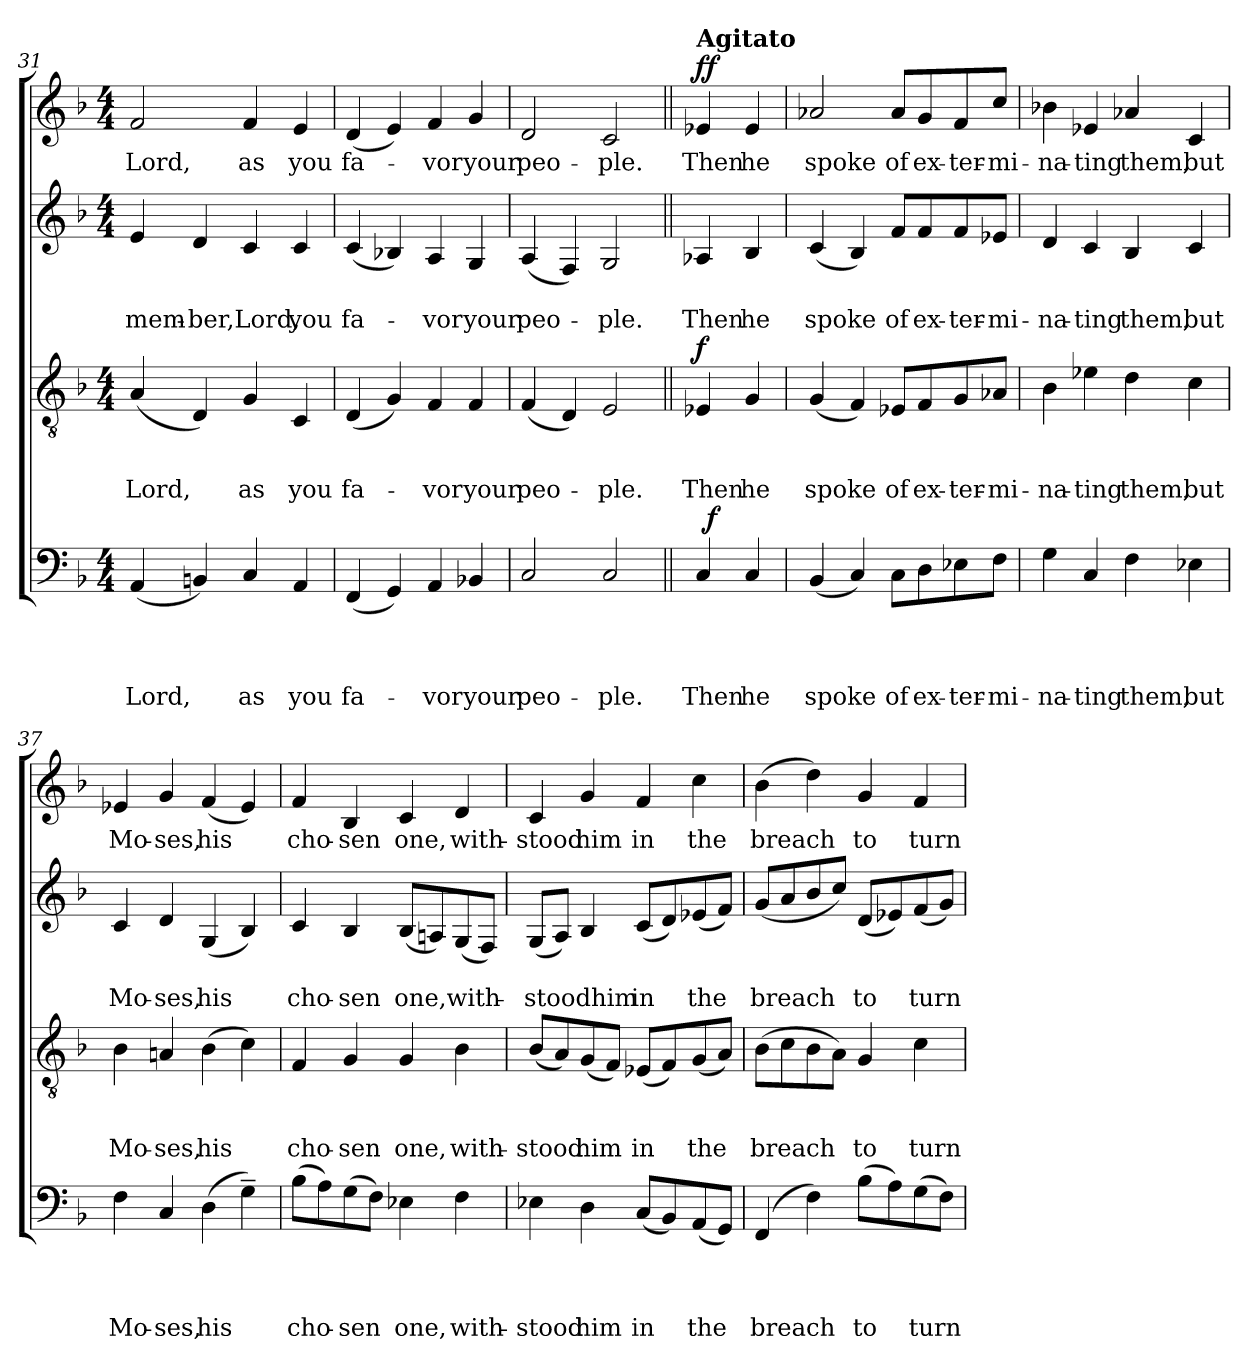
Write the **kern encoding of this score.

**kern	**text	**text	**text	**text	**dynam	**kern	**text	**text	**text	**dynam	**kern	**text	**text	**kern	**text	**dynam
*part4	*part4	*part4	*part4	*part4	*part4	*part3	*part3	*part3	*part3	*part3	*part2	*part2	*part2	*part1	*part1	*part1
*staff4	*staff4	*staff4	*staff4	*staff4	*staff4	*staff3	*staff3	*staff3	*staff3	*staff3	*staff2	*staff2	*staff2	*staff1	*staff1	*staff1
!!LO:PB:g=z
*clefF4	*	*	*	*	*	*clefGv2	*	*	*	*	*clefG2	*	*	*clefG2	*	*
*k[b-]	*	*	*	*	*	*k[b-]	*	*	*	*	*k[b-]	*	*	*k[b-]	*	*
*F:	*	*	*	*	*	*F:	*	*	*	*	*F:	*	*	*F:	*	*
*M4/4	*	*	*	*	*	*M4/4	*	*	*	*	*M4/4	*	*	*M4/4	*	*
=31	=31	=31	=31	=31	=31	=31	=31	=31	=31	=31	=31	=31	=31	=31	=31	=31
!	!	!	!	!LO:LY:b	!	!	!	!	!LO:LY:b	!	!	!	!LO:LY:b	!	!LO:LY:b	!
(<4AA/	.	.	.	Lord,	.	(<4A/	.	.	Lord,	.	4e/	.	-mem-	2f/	Lord,	.
!	!	!	!	!	!	!	!	!	!	!	!	!	!LO:LY:b	!	!	!
4BBn/)	.	.	.	.	.	4D/)	.	.	.	.	4d/	.	-ber,Lord,	.	.	.
!	!	!	!	!LO:LY:b	!	!	!	!	!LO:LY:b	!	!	!	!	!	!LO:LY:b	!
4C/	.	.	.	as	.	4G/	.	.	as	.	4c/	.	.	4f/	as	.
!	!	!	!	!LO:LY:b	!	!	!	!	!LO:LY:b	!	!	!	!LO:LY:b	!	!LO:LY:b	!
4AA/	.	.	.	you	.	4C/	.	.	you	.	4c/	.	you	4e/	you	.
=32	=32	=32	=32	=32	=32	=32	=32	=32	=32	=32	=32	=32	=32	=32	=32	=32
!	!	!	!	!LO:LY:b	!	!	!	!	!LO:LY:b	!	!	!	!LO:LY:b	!	!LO:LY:b	!
(<4FF/	.	.	.	fa-	.	(<4D/	.	.	fa-	.	(<4c/	.	fa-	(<4d/	fa-	.
4GG/)	.	.	.	.	.	4G/)	.	.	.	.	4B-X/)	.	.	4e/)	.	.
!	!	!	!	!LO:LY:b	!	!	!	!	!LO:LY:b	!	!	!	!LO:LY:b	!	!LO:LY:b	!
4AA/	.	.	.	-vor	.	4F/	.	.	-vor	.	4A/	.	-vor	4f/	-vor	.
!	!	!	!	!LO:LY:b	!	!	!	!	!LO:LY:b	!	!	!	!LO:LY:b	!	!LO:LY:b	!
4BB-X/	.	.	.	your	.	4F/	.	.	your	.	4G/	.	your	4g/	your	.
=33	=33	=33	=33	=33	=33	=33	=33	=33	=33	=33	=33	=33	=33	=33	=33	=33
!	!	!	!	!LO:LY:b	!	!	!	!	!LO:LY:b	!	!	!	!LO:LY:b	!	!LO:LY:b	!
2C/	.	.	.	peo-	.	(<4F/	.	.	peo-	.	(<4A/	.	peo-	2d/	peo-	.
.	.	.	.	.	.	4D/)	.	.	.	.	4F/)	.	.	.	.	.
!	!	!	!	!LO:LY:b	!	!	!	!	!LO:LY:b	!	!	!	!LO:LY:b	!	!LO:LY:b	!
2C/	.	.	.	-ple.	.	2E/	.	.	-ple.	.	2G/	.	-ple.	2c/	-ple.	.
=34||	=34||	=34||	=34||	=34||	=34||	=34||	=34||	=34||	=34||	=34||	=34||	=34||	=34||	=34||	=34||	=34||
*	*	*	*	*	*	*	*	*	*	*	*	*	*	*MM92	*	*
!	!	!	!	!	!	!	!	!	!	!	!	!	!	!LO:TX:a:B:t=Agitato	!	!
!	!	!	!	!LO:LY:b	!	!	!	!	!LO:LY:b	!LO:DY:a	!	!	!LO:LY:b	!	!LO:LY:b	!LO:DY:a
!	!	!	!	!	!	!	!	!	!	!	!	!	!	!	!	!LO:DY:n=1:b
*^	*	*	*	*	*	*	*	*	*	*	*	*	*	*	*	*
4C/	32ryy	.	.	.	Then	.	4E-X/	.	.	Then	f	4A-X/	.	Then	4e-X/	Then	f f
!	!	!	!	!	!	!LO:DY:a	!	!	!	!	!	!	!	!	!	!	!
.	4...ryy	.	.	.	.	f	.	.	.	.	.	.	.	.	.	.	.
!	!	!	!	!	!LO:LY:b	!	!	!	!	!LO:LY:b	!	!	!	!LO:LY:b	!	!LO:LY:b	!
4C/	.	.	.	.	he	.	4G/	.	.	he	.	4B-/	.	he	4e-/	he	.
=35	=35	=35	=35	=35	=35	=35	=35	=35	=35	=35	=35	=35	=35	=35	=35	=35	=35
!	!	!	!	!	!LO:LY:b	!	!	!	!	!LO:LY:b	!	!	!	!LO:LY:b	!	!LO:LY:b	!
*v	*v	*	*	*	*	*	*	*	*	*	*	*	*	*	*	*	*
(<4BB-/	.	.	.	spoke	.	(<4G/	.	.	spoke	.	(<4c/	.	spoke	2a-X/	spoke	.
4C/)	.	.	.	.	.	4F/)	.	.	.	.	4B-/)	.	.	.	.	.
!	!	!	!	!LO:LY:b	!	!	!	!	!LO:LY:b	!	!	!	!LO:LY:b	!	!LO:LY:b	!
8C\L	.	.	.	of	.	8E-X/L	.	.	of	.	8f/L	.	of	8a-/L	of	.
!	!	!	!	!LO:LY:b	!	!	!	!	!LO:LY:b	!	!	!	!LO:LY:b	!	!LO:LY:b	!
8D\	.	.	.	ex-	.	8F/	.	.	ex-	.	8f/	.	ex-	8g/	ex-	.
!	!	!	!	!LO:LY:b	!	!	!	!	!LO:LY:b	!	!	!	!LO:LY:b	!	!LO:LY:b	!
8E-X\	.	.	.	-ter-	.	8G/	.	.	-ter-	.	8f/	.	-ter-	8f/	-ter-	.
!	!	!	!	!LO:LY:b	!	!	!	!	!LO:LY:b	!	!	!	!LO:LY:b	!	!LO:LY:b	!
8F\J	.	.	.	-mi-	.	8A-X/J	.	.	-mi-	.	8e-X/J	.	-mi-	8cc/J	-mi-	.
=36	=36	=36	=36	=36	=36	=36	=36	=36	=36	=36	=36	=36	=36	=36	=36	=36
!	!	!	!	!LO:LY:b	!	!	!	!	!LO:LY:b	!	!	!	!LO:LY:b	!	!LO:LY:b	!
4G\	.	.	.	-na-	.	4B-\	.	.	-na-	.	4d/	.	-na-	4b-X\	-na-	.
!	!	!	!	!LO:LY:b	!	!	!	!	!LO:LY:b	!	!	!	!LO:LY:b	!	!LO:LY:b	!
4C/	.	.	.	-ting	.	4e-X\	.	.	-ting	.	4c/	.	-ting	4e-X/	-ting	.
!	!	!	!	!LO:LY:b	!	!	!	!	!LO:LY:b	!	!	!	!LO:LY:b	!	!LO:LY:b	!
4F\	.	.	.	them,	.	4d\	.	.	them,	.	4B-/	.	them,	4a-X/	them,	.
!	!	!	!	!LO:LY:b	!	!	!	!	!LO:LY:b	!	!	!	!LO:LY:b	!	!LO:LY:b	!
4E-X\	.	.	.	but	.	4c\	.	.	but	.	4c/	.	but	4c/	but	.
!!LO:LB:g=z
=37	=37	=37	=37	=37	=37	=37	=37	=37	=37	=37	=37	=37	=37	=37	=37	=37
!	!	!	!	!LO:LY:b	!	!	!	!	!LO:LY:b	!	!	!	!LO:LY:b	!	!LO:LY:b	!
4F\	.	.	.	Mo-	.	4B-\	.	.	Mo-	.	4c/	.	Mo-	4e-X/	Mo-	.
!	!	!	!	!LO:LY:b	!	!	!	!	!LO:LY:b	!	!	!	!LO:LY:b	!	!LO:LY:b	!
4C/	.	.	.	-ses,	.	4An/	.	.	-ses,	.	4d/	.	-ses,	4g/	-ses,	.
!	!	!	!	!LO:LY:b	!	!	!	!	!LO:LY:b	!	!	!	!LO:LY:b	!	!LO:LY:b	!
(>4D\	.	.	.	his	.	(>4B-\	.	.	his	.	(<4G/	.	his	(<4f/	his	.
4G~>\)	.	.	.	.	.	4c\)	.	.	.	.	4B-/)	.	.	4e-/)	.	.
=38	=38	=38	=38	=38	=38	=38	=38	=38	=38	=38	=38	=38	=38	=38	=38	=38
!	!	!	!	!LO:LY:b	!	!	!	!	!LO:LY:b	!	!	!	!LO:LY:b	!	!LO:LY:b	!
(>8B-\L	.	.	.	cho-	.	4F/	.	.	cho-	.	4c/	.	cho-	4f/	cho-	.
8A\)	.	.	.	.	.	.	.	.	.	.	.	.	.	.	.	.
!	!	!	!	!LO:LY:b	!	!	!	!	!LO:LY:b	!	!	!	!LO:LY:b	!	!LO:LY:b	!
(>8G\	.	.	.	-sen	.	4G/	.	.	-sen	.	4B-/	.	-sen	4B-/	-sen	.
8F\J)	.	.	.	.	.	.	.	.	.	.	.	.	.	.	.	.
!	!	!	!	!LO:LY:b	!	!	!	!	!LO:LY:b	!	!	!	!LO:LY:b	!	!LO:LY:b	!
4E-X\	.	.	.	one,	.	4G/	.	.	one,	.	(<8B-/L	.	one,with-	4c/	one,	.
.	.	.	.	.	.	.	.	.	.	.	8An/)	.	.	.	.	.
!	!	!	!	!LO:LY:b	!	!	!	!	!LO:LY:b	!	!	!	!	!	!LO:LY:b	!
4F\	.	.	.	with-	.	4B-\	.	.	with-	.	(<8G/	.	.	4d/	with-	.
.	.	.	.	.	.	.	.	.	.	.	8F/J)	.	.	.	.	.
=39	=39	=39	=39	=39	=39	=39	=39	=39	=39	=39	=39	=39	=39	=39	=39	=39
!	!	!	!	!LO:LY:b	!	!	!	!	!LO:LY:b	!	!	!	!LO:LY:b	!	!LO:LY:b	!
4E-X\	.	.	.	-stood	.	(<8B-/L	.	.	-stood	.	(<8G/L	.	-stoodhim	4c/	-stood	.
.	.	.	.	.	.	8A/)	.	.	.	.	8A/J)	.	.	.	.	.
!	!	!	!	!LO:LY:b	!	!	!	!	!LO:LY:b	!	!	!	!	!	!LO:LY:b	!
4D\	.	.	.	him	.	(<8G/	.	.	him	.	4B-/	.	.	4g/	him	.
.	.	.	.	.	.	8F/J)	.	.	.	.	.	.	.	.	.	.
!	!	!	!	!LO:LY:b	!	!	!	!	!LO:LY:b	!	!	!	!LO:LY:b	!	!LO:LY:b	!
(<8C/L	.	.	.	in	.	(<8E-X/L	.	.	in	.	(<8c/L	.	in	4f/	in	.
8BB-/)	.	.	.	.	.	8F/)	.	.	.	.	8d/)	.	.	.	.	.
!	!	!	!	!LO:LY:b	!	!	!	!	!LO:LY:b	!	!	!	!LO:LY:b	!	!LO:LY:b	!
(<8AA/	.	.	.	the	.	(<8G/	.	.	the	.	(<8e-X/	.	the	4cc\	the	.
8GG/J)	.	.	.	.	.	8A/J)	.	.	.	.	8f/J)	.	.	.	.	.
=40	=40	=40	=40	=40	=40	=40	=40	=40	=40	=40	=40	=40	=40	=40	=40	=40
!	!	!	!	!LO:LY:b	!	!	!	!	!LO:LY:b	!	!	!	!LO:LY:b	!	!LO:LY:b	!
(4FF/	.	.	.	breach	.	(>8B-\L	.	.	breach	.	(<8g/L	.	breach	(>4b-\	breach	.
.	.	.	.	.	.	8c\	.	.	.	.	8a/	.	.	.	.	.
4F\)	.	.	.	.	.	8B-\	.	.	.	.	8b-/	.	.	4dd\)	.	.
.	.	.	.	.	.	8A\J)	.	.	.	.	8cc/J)	.	.	.	.	.
!	!	!	!	!LO:LY:b	!	!	!	!	!LO:LY:b	!	!	!	!LO:LY:b	!	!LO:LY:b	!
(>8B-\L	.	.	.	to	.	4G/	.	.	to	.	(<8d/L	.	to	4g/	to	.
8A\)	.	.	.	.	.	.	.	.	.	.	8e-X/)	.	.	.	.	.
!	!	!	!	!LO:LY:b	!	!	!	!	!LO:LY:b	!	!	!	!LO:LY:b	!	!LO:LY:b	!
(>8G\	.	.	.	turn	.	4c\	.	.	turn	.	(<8f/	.	turn	4f/	turn	.
8F\J)	.	.	.	.	.	.	.	.	.	.	8g/J)	.	.	.	.	.
=	=	=	=	=	=	=	=	=	=	=	=	=	=	=	=	=
*-	*-	*-	*-	*-	*-	*-	*-	*-	*-	*-	*-	*-	*-	*-	*-	*-
